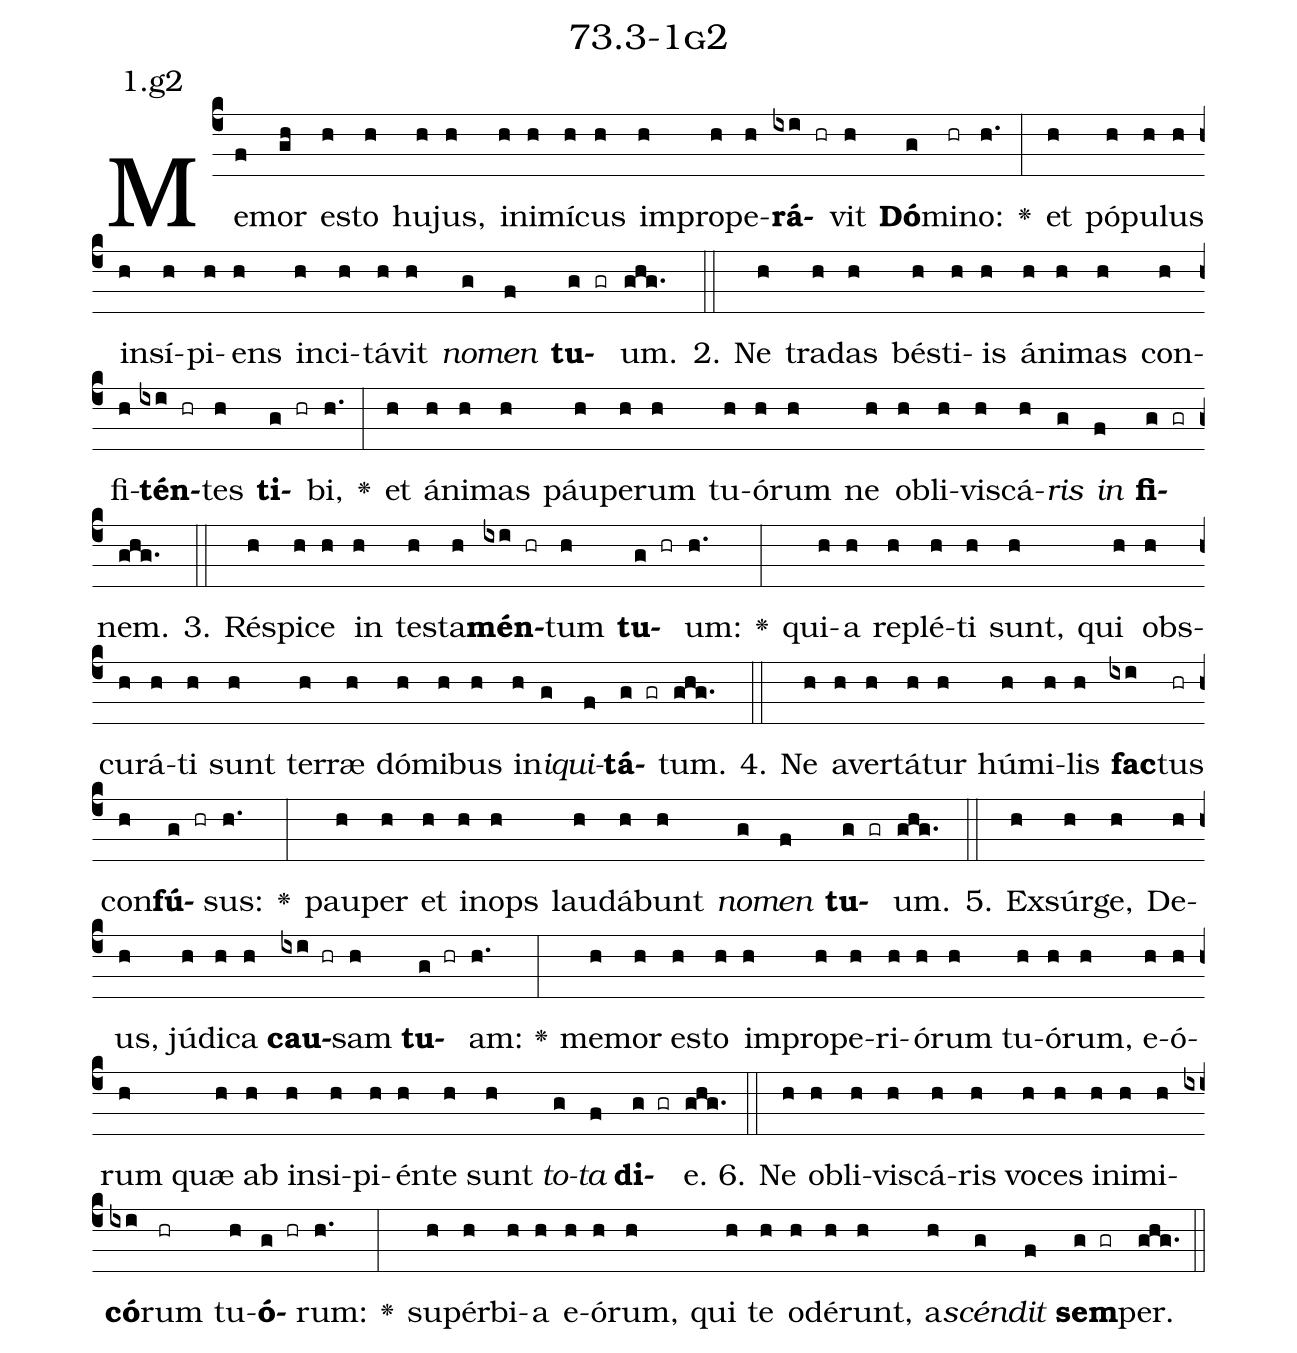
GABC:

name: 73.3-1g2;
annotation: 1.g2;
%%
(c4)Me(f)mor(gh) es(h)to(h) hu(h)jus,(h) in(h)i(h)mí(h)cus(h) im(h)pro(h)pe(h)<b>rá</b>(ixi hr)vit(h) <b>Dó</b>(g)mi(hr)no:(h.) <v>\greheightstar</v>(:) et(h) pó(h)pu(h)lus(h) in(h)sí(h)pi(h)ens(h) in(h)ci(h)tá(h)vit(h) <i>no</i>(g)<i>men</i>(f) <b>tu</b>(g gr)um.(ghg.) (::)
2. Ne(h) tra(h)das(h) bés(h)ti(h)is(h) á(h)ni(h)mas(h) con(h)fi(h)<b>tén</b>(ixi hr)tes(h) <b>ti</b>(g hr)bi,(h.) <v>\greheightstar</v>(:) et(h) á(h)ni(h)mas(h) páu(h)pe(h)rum(h) tu(h)ó(h)rum(h) ne(h) ob(h)li(h)vis(h)cá(h)<i>ris</i>(g) <i>in</i>(f) <b>fi</b>(g gr)nem.(ghg.) (::)
3. Ré(h)spi(h)ce(h) in(h) tes(h)ta(h)<b>mén</b>(ixi hr)tum(h) <b>tu</b>(g hr)um:(h.) <v>\greheightstar</v>(:) qui(h)a(h) re(h)plé(h)ti(h) sunt,(h) qui(h) obs(h)cu(h)rá(h)ti(h) sunt(h) ter(h)ræ(h) dó(h)mi(h)bus(h) in(h)<i>i</i>(g)<i>qui</i>(f)<b>tá</b>(g gr)tum.(ghg.) (::)
4. Ne(h) a(h)ver(h)tá(h)tur(h) hú(h)mi(h)lis(h) <b>fac</b>(ixi)tus(hr) con(h)<b>fú</b>(g hr)sus:(h.) <v>\greheightstar</v>(:) pau(h)per(h) et(h) in(h)ops(h) lau(h)dá(h)bunt(h) <i>no</i>(g)<i>men</i>(f) <b>tu</b>(g gr)um.(ghg.) (::)
5. Ex(h)súr(h)ge,(h) De(h)us,(h) jú(h)di(h)ca(h) <b>cau</b>(ixi hr)sam(h) <b>tu</b>(g hr)am:(h.) <v>\greheightstar</v>(:) me(h)mor(h) es(h)to(h) im(h)pro(h)pe(h)ri(h)ó(h)rum(h) tu(h)ó(h)rum,(h) e(h)ó(h)rum(h) quæ(h) ab(h) in(h)si(h)pi(h)én(h)te(h) sunt(h) <i>to</i>(g)<i>ta</i>(f) <b>di</b>(g gr)e.(ghg.) (::)
6. Ne(h) ob(h)li(h)vis(h)cá(h)ris(h) vo(h)ces(h) in(h)i(h)mi(h)<b>có</b>(ixi)rum(hr) tu(h)<b>ó</b>(g hr)rum:(h.) <v>\greheightstar</v>(:) su(h)pér(h)bi(h)a(h) e(h)ó(h)rum,(h) qui(h) te(h) o(h)dé(h)runt,(h) a(h)<i>scén</i>(g)<i>dit</i>(f) <b>sem</b>(g gr)per.(ghg.) (::)
